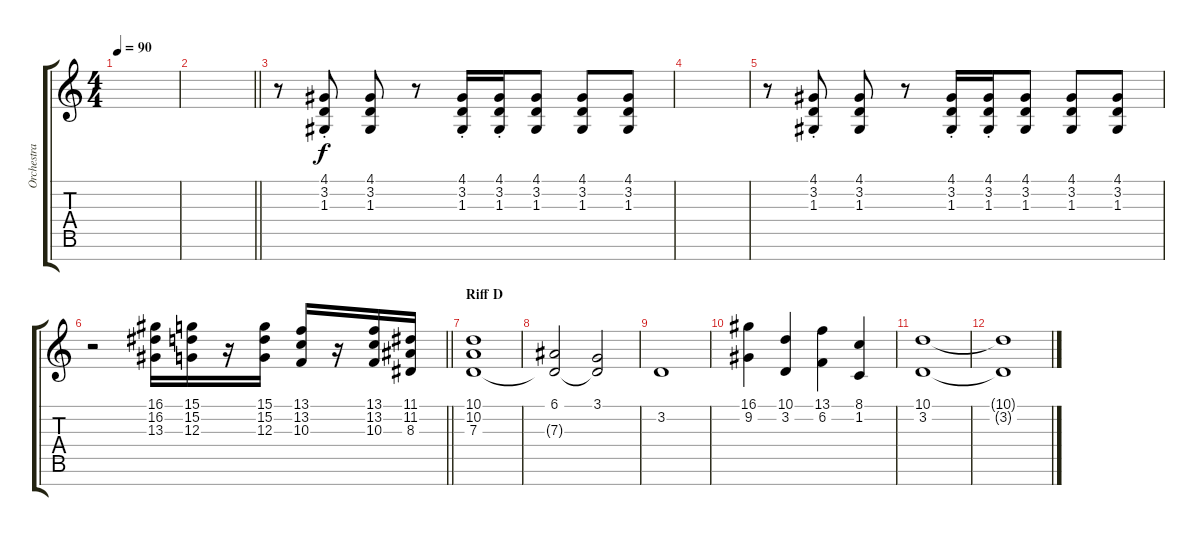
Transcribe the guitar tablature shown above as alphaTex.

\track ("Orchestra - Strings" "Orchestra ") {instrument stringensemble1}
\staff {score tabs}
\tuning (E4 B3 G3 D3 A2 E2 B1) {hide}
\ts (4 4)
\tempo 90
\clef g2
\ks c
|
\barLineRight lightlight
|
r.8 (4.1{st} 3.2{st} 1.3{st}).8 (4.1 3.2 1.3).8 r.8 (4.1{st} 3.2{st} 1.3{st}).16 (4.1{st} 3.2{st} 1.3{st}).16 (4.1 3.2 1.3).8 (4.1 3.2 1.3).8 (4.1 3.2 1.3).8 |
|
r.8 (4.1{st} 3.2{st} 1.3{st}).8 (4.1 3.2 1.3).8 r.8 (4.1{st} 3.2{st} 1.3{st}).16 (4.1{st} 3.2{st} 1.3{st}).16 (4.1 3.2 1.3).8 (4.1 3.2 1.3).8 (4.1 3.2 1.3).8 |
\barLineRight lightlight
r.2 (16.1 16.2 13.3).16 (15.1 15.2 12.3).16 r.16 (15.1 15.2 12.3).16 (13.1 13.2 10.3).16 r.16 (13.1 13.2 10.3).16 (11.1 11.2 8.3).16 |
\section ("" "Riff D")
(10.1 10.2 7.3).1 |
(6.1 7.3{t}).2 (3.1 7.3{t}).2 |
3.2.1 |
(16.1 9.2).4 (10.1 3.2).4 (13.1 6.2).4 (8.1 1.2).4 |
(10.1 3.2).1{volume 0} |
(10.1{t} 3.2{t}).1
